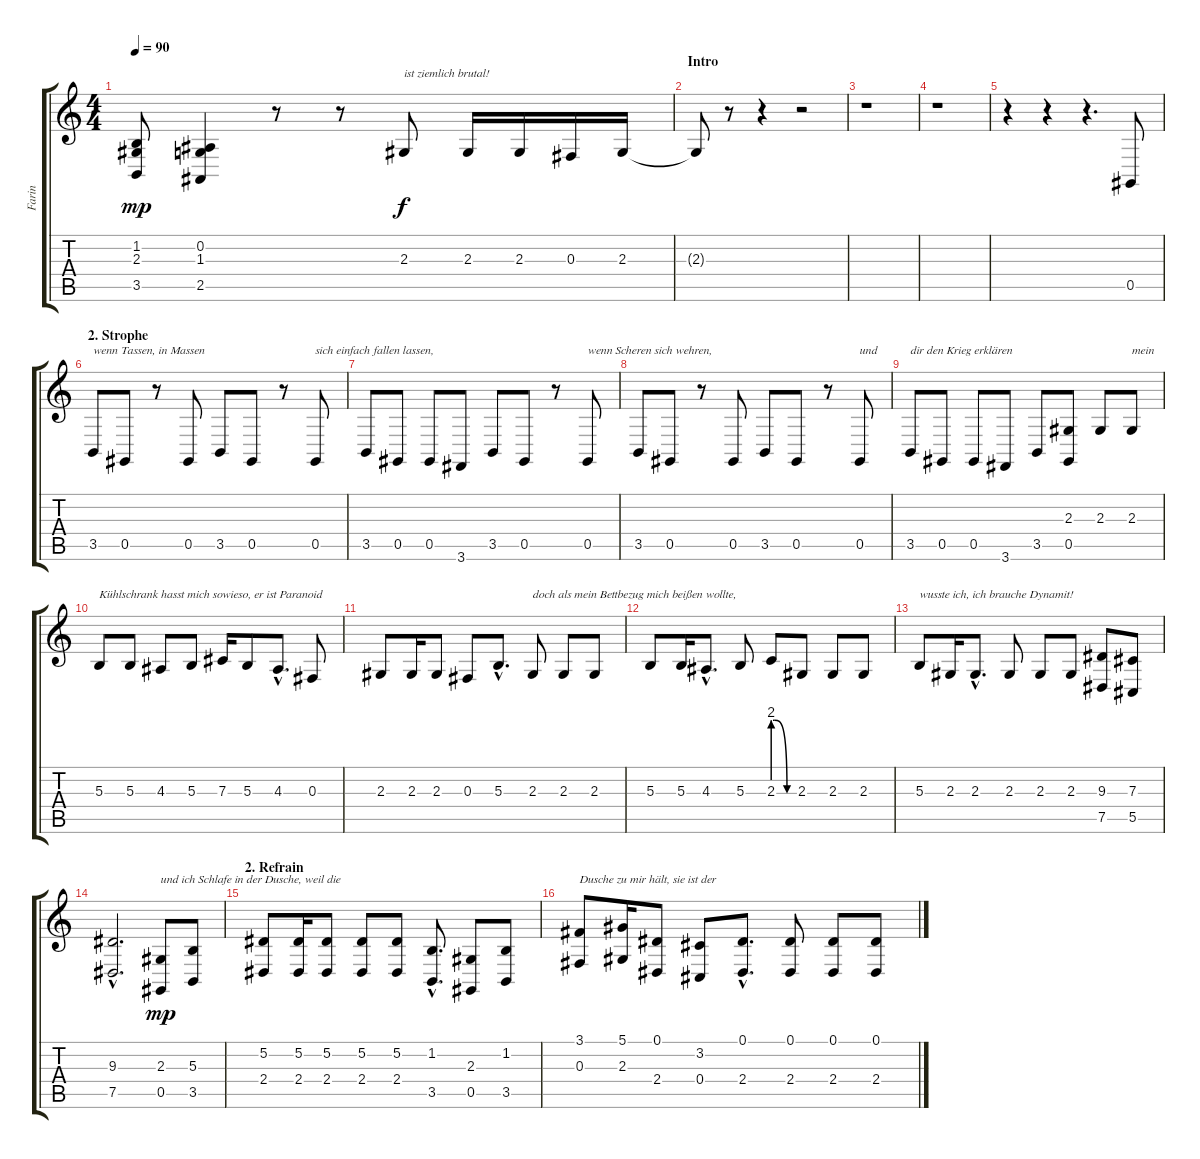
\track ("Farin" "Farin") {instrument brightacousticpiano}
\staff {score tabs}
\tuning (Eb4 Bb3 Gb3 Db3 Ab2 Eb2) {hide}
\ts (4 4)
\tempo 90
\clef g2
\ks c
(1.2 2.3 3.5).8{dy mp} (0.2 1.3 2.5).4 r.8 r.8 2.3.8{txt "ist ziemlich brutal!" dy f} 2.3.16 2.3.16 0.3.16 2.3.16 |
\section ("" "Intro")
2.3{t}.8 r.8 r.4 r.2 |
r.1 |
r.1 |
r.4 r.4 r.4{d} 0.5.8 |
\section ("" "2. Strophe")
3.5.8{txt "wenn Tassen, in Massen"} 0.5.8 r.8 0.5.8 3.5.8 0.5.8 r.8 0.5.8{txt "sich einfach fallen lassen,"} |
3.5.8 0.5.8 0.5.8 3.6.8 3.5.8 0.5.8 r.8 0.5.8{txt "wenn Scheren sich wehren,"} |
3.5.8 0.5.8 r.8 0.5.8 3.5.8 0.5.8 r.8 0.5.8{txt "und "} |
3.5.8{txt "dir den Krieg erklären"} 0.5.8 0.5.8 3.6.8 3.5.8 (2.3 0.5).8{balance 0} 2.3.8{balance 16} 2.3.8{txt "mein" balance 8} |
5.3.8{txt "Kühlschrank hasst mich sowieso, er ist Paranoid"} 5.3.8 4.3.8 5.3.8 7.3.16 5.3.8 4.3{hac}.8{d} 0.3.8 |
2.3.8 2.3.16 2.3.8 0.3.8 5.3{hac}.8{d} 2.3.8{txt "doch als mein Bettbezug mich beißen wollte, "} 2.3.8 2.3.8 |
5.3.8 5.3.16 4.3{hac}.8{d} 5.3.8 2.3{be (custom 0 8 5 8 40 0 60 0)}.8 2.3.8 2.3.8 2.3.8 |
5.3.8{txt "wusste ich, ich brauche Dynamit!"} 2.3.16 2.3{hac}.8{d} 2.3.8 2.3.8 2.3.8 (9.3 7.5).8 (7.3 5.5).8 |
(9.3{hac} 7.5{hac}).2{d volume 8} (2.3 0.5).8{txt "und ich Schlafe in der Dusche, weil die" dy mp volume 16} (5.3 3.5).8 |
\section ("" "2. Refrain")
(5.2 2.4).8 (5.2 2.4).16 (5.2 2.4).8 (5.2 2.4).8 (5.2 2.4).8 (1.2{hac} 3.5{hac}).8{d} (2.3 0.5).8 (1.2 3.5).8 |
(3.1 0.3).8{txt "Dusche zu mir hält, sie ist der"} (5.1 2.3).16 (0.1 2.4).8 (3.2 0.4).8 (0.1{hac} 2.4{hac}).8{d} (0.1 2.4).8 (0.1 2.4).8 (0.1 2.4).8
